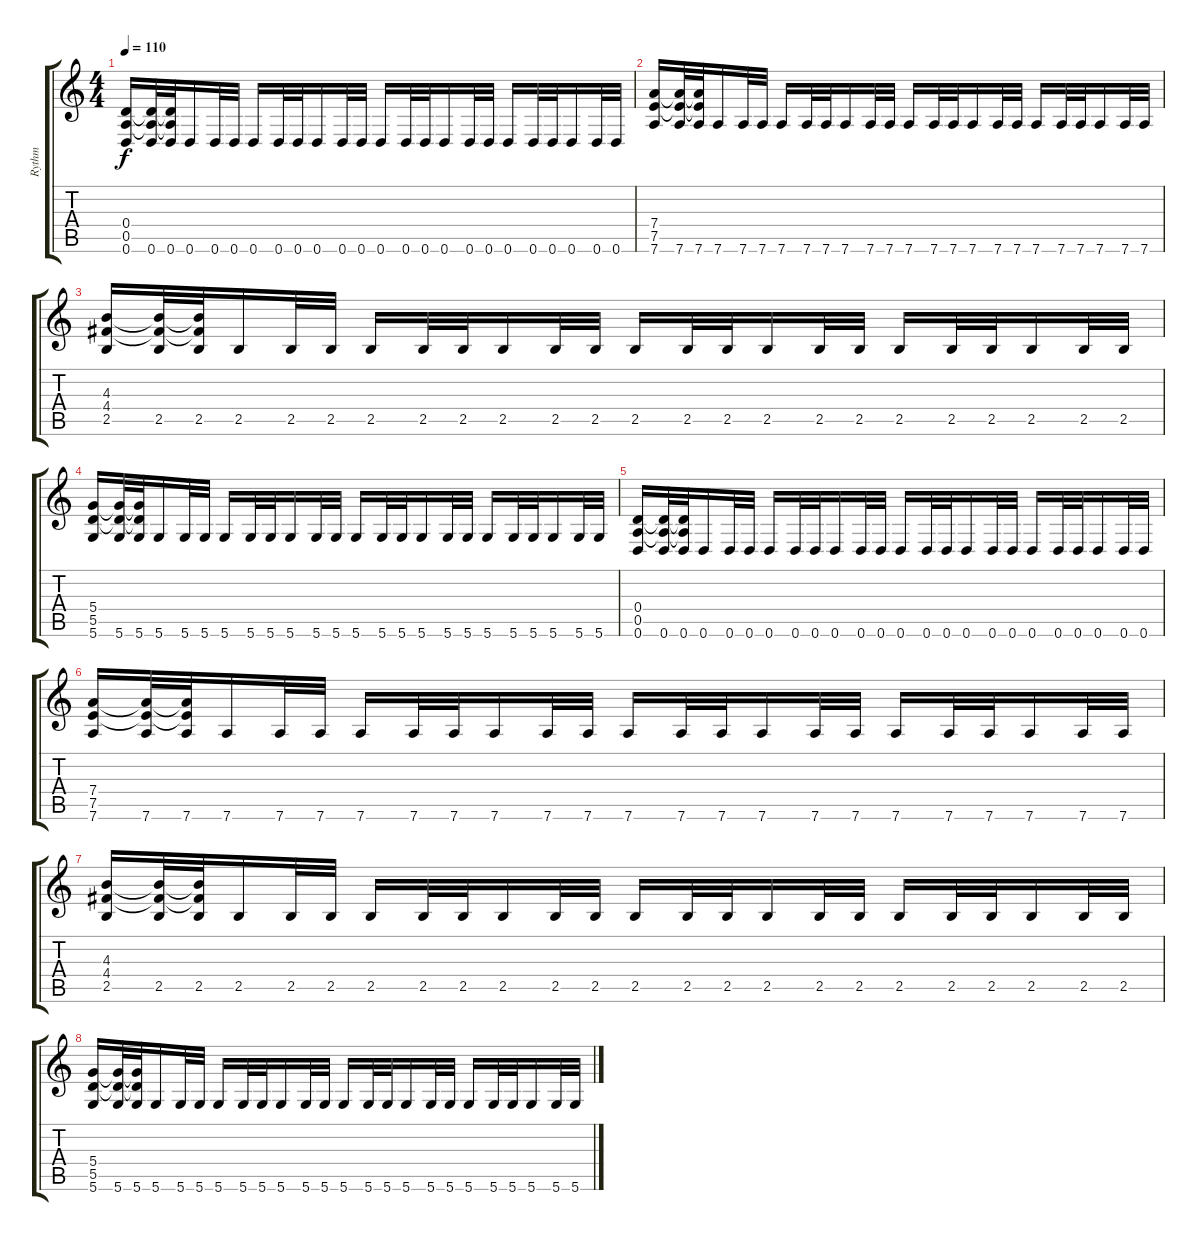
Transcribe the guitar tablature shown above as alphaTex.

\track ("Rythm" "Rythm") {instrument distortionguitar}
\staff {score tabs}
\tuning (E4 B3 G3 D3 A2 D2) {hide}
\ts (4 4)
\tempo 110
\clef g2
\ks c
(0.4 0.5 0.6).16{dy f} (0.4{t} 0.5{t} 0.6).32 (0.4{t} 0.5{t} 0.6).32 0.6.16 0.6.32 0.6.32 0.6.16 0.6.32 0.6.32 0.6.16 0.6.32 0.6.32 0.6.16 0.6.32 0.6.32 0.6.16 0.6.32 0.6.32 0.6.16 0.6.32 0.6.32 0.6.16 0.6.32 0.6.32 |
(7.4 7.5 7.6).16 (7.4{t} 7.5{t} 7.6).32 (7.4{t} 7.5{t} 7.6).32 7.6.16 7.6.32 7.6.32 7.6.16 7.6.32 7.6.32 7.6.16 7.6.32 7.6.32 7.6.16 7.6.32 7.6.32 7.6.16 7.6.32 7.6.32 7.6.16 7.6.32 7.6.32 7.6.16 7.6.32 7.6.32 |
(4.3 4.4 2.5).16 (4.3{t} 4.4{t} 2.5).32 (4.3{t} 4.4{t} 2.5).32 2.5.16 2.5.32 2.5.32 2.5.16 2.5.32 2.5.32 2.5.16 2.5.32 2.5.32 2.5.16 2.5.32 2.5.32 2.5.16 2.5.32 2.5.32 2.5.16 2.5.32 2.5.32 2.5.16 2.5.32 2.5.32 |
(5.4 5.5 5.6).16 (5.4{t} 5.5{t} 5.6).32 (5.4{t} 5.5{t} 5.6).32 5.6.16 5.6.32 5.6.32 5.6.16 5.6.32 5.6.32 5.6.16 5.6.32 5.6.32 5.6.16 5.6.32 5.6.32 5.6.16 5.6.32 5.6.32 5.6.16 5.6.32 5.6.32 5.6.16 5.6.32 5.6.32 |
(0.4 0.5 0.6).16 (0.4{t} 0.5{t} 0.6).32 (0.4{t} 0.5{t} 0.6).32 0.6.16 0.6.32 0.6.32 0.6.16 0.6.32 0.6.32 0.6.16 0.6.32 0.6.32 0.6.16 0.6.32 0.6.32 0.6.16 0.6.32 0.6.32 0.6.16 0.6.32 0.6.32 0.6.16 0.6.32 0.6.32 |
(7.4 7.5 7.6).16 (7.4{t} 7.5{t} 7.6).32 (7.4{t} 7.5{t} 7.6).32 7.6.16 7.6.32 7.6.32 7.6.16 7.6.32 7.6.32 7.6.16 7.6.32 7.6.32 7.6.16 7.6.32 7.6.32 7.6.16 7.6.32 7.6.32 7.6.16 7.6.32 7.6.32 7.6.16 7.6.32 7.6.32 |
(4.3 4.4 2.5).16 (4.3{t} 4.4{t} 2.5).32 (4.3{t} 4.4{t} 2.5).32 2.5.16 2.5.32 2.5.32 2.5.16 2.5.32 2.5.32 2.5.16 2.5.32 2.5.32 2.5.16 2.5.32 2.5.32 2.5.16 2.5.32 2.5.32 2.5.16 2.5.32 2.5.32 2.5.16 2.5.32 2.5.32 |
(5.4 5.5 5.6).16 (5.4{t} 5.5{t} 5.6).32 (5.4{t} 5.5{t} 5.6).32 5.6.16 5.6.32 5.6.32 5.6.16 5.6.32 5.6.32 5.6.16 5.6.32 5.6.32 5.6.16 5.6.32 5.6.32 5.6.16 5.6.32 5.6.32 5.6.16 5.6.32 5.6.32 5.6.16 5.6.32 5.6.32
